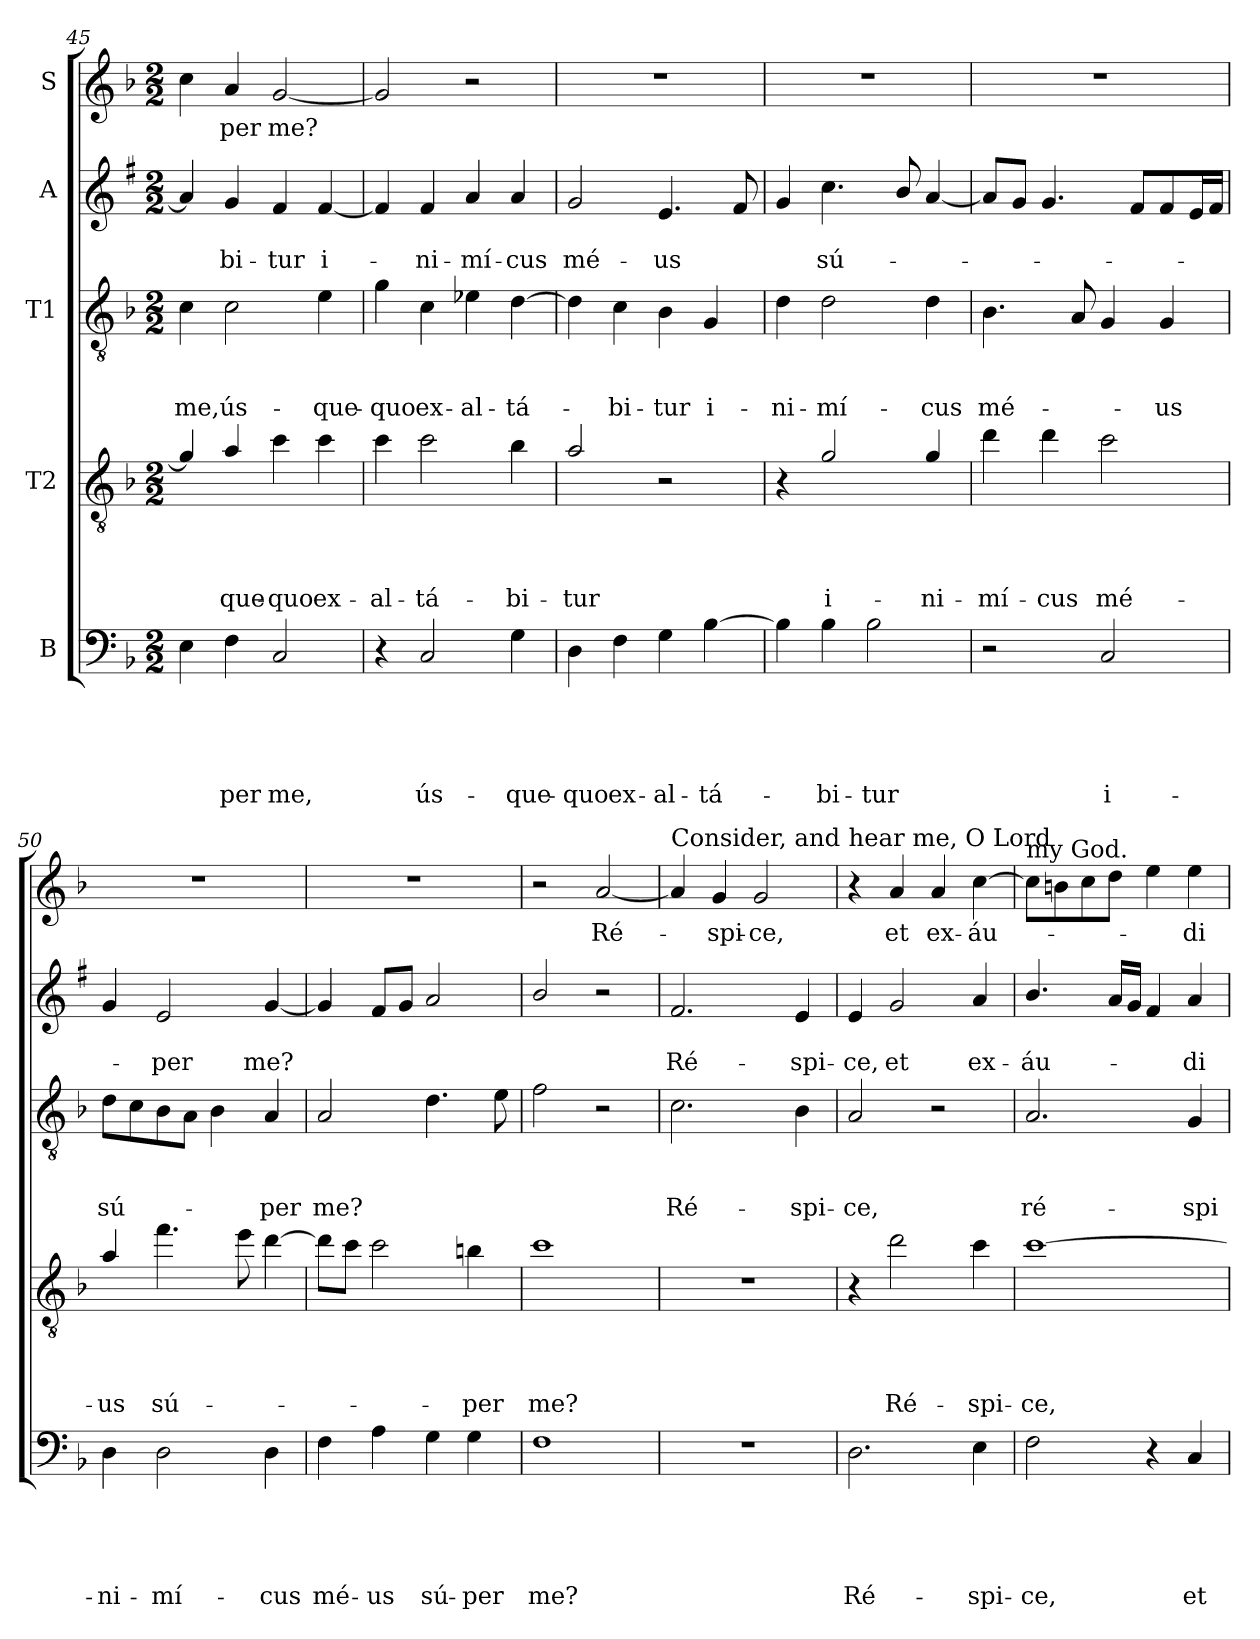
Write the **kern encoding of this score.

**kern	**text	**text	**text	**text	**text	**kern	**text	**text	**text	**text	**kern	**text	**text	**text	**kern	**text	**text	**kern	**text
*part5	*part5	*part5	*part5	*part5	*part5	*part4	*part4	*part4	*part4	*part4	*part3	*part3	*part3	*part3	*part2	*part2	*part2	*part1	*part1
*staff5	*staff5	*staff5	*staff5	*staff5	*staff5	*staff4	*staff4	*staff4	*staff4	*staff4	*staff3	*staff3	*staff3	*staff3	*staff2	*staff2	*staff2	*staff1	*staff1
*I"B	*	*	*	*	*	*I"T2	*	*	*	*	*I"T1	*	*	*	*I"A	*	*	*I"S	*
*clefF4	*	*	*	*	*	*clefGv2	*	*	*	*	*clefGv2	*	*	*	*clefG2	*	*	*clefG2	*
*	*	*	*	*	*	*ITrd8c14	*	*	*	*	*	*	*	*	*ITrd1c2	*	*	*	*
*k[b-]	*	*	*	*	*	*k[b-]	*	*	*	*	*k[b-]	*	*	*	*k[b-]	*	*	*k[b-]	*
*F:	*	*	*	*	*	*F:	*	*	*	*	*F:	*	*	*	*F:	*	*	*F:	*
*M2/2	*	*	*	*	*	*M2/2	*	*	*	*	*M2/2	*	*	*	*M2/2	*	*	*M2/2	*
=45	=45	=45	=45	=45	=45	=45	=45	=45	=45	=45	=45	=45	=45	=45	=45	=45	=45	=45	=45
!	!	!	!	!	!	!	!	!	!	!	!	!	!	!LO:LY:b	!	!	!	!	!
4E\	.	.	.	.	.	4G/]	.	.	.	.	4c\	.	.	me,	4g/]	.	.	4cc\	.
!	!	!	!	!	!LO:LY:b	!	!	!	!	!LO:LY:b	!	!	!	!LO:LY:b	!	!	!LO:LY:b	!	!LO:LY:b
4F\	.	.	.	.	-per	4A/	.	.	.	-que-	2c\	.	.	ús-	4f/	.	-bi-	4a/	-per
!	!	!	!	!	!LO:LY:b	!	!	!	!	!LO:LY:b	!	!	!	!	!	!	!LO:LY:b	!	!LO:LY:b
2C/	.	.	.	.	me,	4c\	.	.	.	-quo	.	.	.	.	4e/	.	-tur	[2g/	me?
!	!	!	!	!	!	!	!	!	!	!LO:LY:b	!	!	!	!LO:LY:b	!	!	!LO:LY:b	!	!
.	.	.	.	.	.	4c\	.	.	.	ex-	4e\	.	.	-que-	[4e/	.	i-	.	.
!!LO:PB:g=z
=46	=46	=46	=46	=46	=46	=46	=46	=46	=46	=46	=46	=46	=46	=46	=46	=46	=46	=46	=46
!	!	!	!	!	!	!	!	!	!	!LO:LY:b	!	!	!	!LO:LY:b	!	!	!	!	!
4r	.	.	.	.	.	4c\	.	.	.	-al-	4g\	.	.	-quo	4e/]	.	.	2g/]	.
!	!	!	!	!	!LO:LY:b	!	!	!	!	!LO:LY:b	!	!	!	!LO:LY:b	!	!	!LO:LY:b	!	!
2C/	.	.	.	.	ús-	2c\	.	.	.	-tá-	4c\	.	.	ex-	4e/	.	-ni-	.	.
!	!	!	!	!	!	!	!	!	!	!	!	!	!	!LO:LY:b	!	!	!LO:LY:b	!	!
.	.	.	.	.	.	.	.	.	.	.	4e-X\	.	.	-al-	4g/	.	-mí-	2r	.
!	!	!	!	!	!LO:LY:b	!	!	!	!	!LO:LY:b	!	!	!	!LO:LY:b	!	!	!LO:LY:b	!	!
4G\	.	.	.	.	-que-	4B-\	.	.	.	-bi-	[4d\	.	.	-tá-	4g/	.	-cus	.	.
=47	=47	=47	=47	=47	=47	=47	=47	=47	=47	=47	=47	=47	=47	=47	=47	=47	=47	=47	=47
!	!	!	!	!	!LO:LY:b	!	!	!	!	!LO:LY:b	!	!	!	!	!	!	!LO:LY:b	!	!
4D\	.	.	.	.	-quo	2A/	.	.	.	-tur	4d\]	.	.	.	2f/	.	mé-	1r	.
!	!	!	!	!	!LO:LY:b	!	!	!	!	!	!	!	!	!LO:LY:b	!	!	!	!	!
4F\	.	.	.	.	ex-	.	.	.	.	.	4c\	.	.	-bi-	.	.	.	.	.
!	!	!	!	!	!LO:LY:b	!	!	!	!	!	!	!	!	!LO:LY:b	!	!	!LO:LY:b	!	!
4G\	.	.	.	.	-al-	2r	.	.	.	.	4B-\	.	.	-tur	4.d/	.	-us	.	.
!	!	!	!	!	!LO:LY:b	!	!	!	!	!	!	!	!	!LO:LY:b	!	!	!	!	!
[4B-\	.	.	.	.	-tá-	.	.	.	.	.	4G/	.	.	i-	.	.	.	.	.
.	.	.	.	.	.	.	.	.	.	.	.	.	.	.	8e/	.	.	.	.
=48	=48	=48	=48	=48	=48	=48	=48	=48	=48	=48	=48	=48	=48	=48	=48	=48	=48	=48	=48
!	!	!	!	!	!	!	!	!	!	!	!	!	!	!LO:LY:b	!	!	!	!	!
4B-\]	.	.	.	.	.	4r	.	.	.	.	4d\	.	.	-ni-	4f/	.	.	1r	.
!	!	!	!	!	!LO:LY:b	!	!	!	!	!LO:LY:b	!	!	!	!LO:LY:b	!	!	!LO:LY:b	!	!
4B-\	.	.	.	.	-bi-	2G/	.	.	.	i-	2d\	.	.	-mí-	4.b-\	.	sú-	.	.
!	!	!	!	!	!LO:LY:b	!	!	!	!	!	!	!	!	!	!	!	!	!	!
2B-\	.	.	.	.	-tur	.	.	.	.	.	.	.	.	.	.	.	.	.	.
.	.	.	.	.	.	.	.	.	.	.	.	.	.	.	8a/	.	.	.	.
!	!	!	!	!	!	!	!	!	!	!LO:LY:b	!	!	!	!LO:LY:b	!	!	!	!	!
.	.	.	.	.	.	4G/	.	.	.	-ni-	4d\	.	.	-cus	[4g/	.	.	.	.
=49	=49	=49	=49	=49	=49	=49	=49	=49	=49	=49	=49	=49	=49	=49	=49	=49	=49	=49	=49
!	!	!	!	!	!	!	!	!	!	!LO:LY:b	!	!	!	!LO:LY:b	!	!	!	!	!
2r	.	.	.	.	.	4d\	.	.	.	-mí-	4.B-\	.	.	mé-	8g/L]	.	.	1r	.
.	.	.	.	.	.	.	.	.	.	.	.	.	.	.	8f/J	.	.	.	.
!	!	!	!	!	!	!	!	!	!	!LO:LY:b	!	!	!	!	!	!	!	!	!
.	.	.	.	.	.	4d\	.	.	.	-cus	.	.	.	.	4.f/	.	.	.	.
.	.	.	.	.	.	.	.	.	.	.	8A/	.	.	.	.	.	.	.	.
!	!	!	!	!	!LO:LY:b	!	!	!	!	!LO:LY:b	!	!	!	!	!	!	!	!	!
2C/	.	.	.	.	i-	2c\	.	.	.	mé-	4G/	.	.	.	.	.	.	.	.
.	.	.	.	.	.	.	.	.	.	.	.	.	.	.	8e/L	.	.	.	.
!	!	!	!	!	!	!	!	!	!	!	!	!	!	!LO:LY:b	!	!	!	!	!
.	.	.	.	.	.	.	.	.	.	.	4G/	.	.	-us	8e/	.	.	.	.
.	.	.	.	.	.	.	.	.	.	.	.	.	.	.	16d/L	.	.	.	.
.	.	.	.	.	.	.	.	.	.	.	.	.	.	.	16e/JJ	.	.	.	.
=50	=50	=50	=50	=50	=50	=50	=50	=50	=50	=50	=50	=50	=50	=50	=50	=50	=50	=50	=50
!	!	!	!	!	!LO:LY:b	!	!	!	!	!LO:LY:b	!	!	!	!LO:LY:b	!	!	!	!	!
4D\	.	.	.	.	-ni-	4A/	.	.	.	-us	8d\L	.	.	sú-	4f/	.	.	1r	.
.	.	.	.	.	.	.	.	.	.	.	8c\	.	.	.	.	.	.	.	.
!	!	!	!	!	!LO:LY:b	!	!	!	!	!LO:LY:b	!	!	!	!	!	!	!LO:LY:b	!	!
2D\	.	.	.	.	-mí-	4.f\	.	.	.	sú-	8B-\	.	.	.	2d/	.	-per	.	.
.	.	.	.	.	.	.	.	.	.	.	8A\J	.	.	.	.	.	.	.	.
.	.	.	.	.	.	.	.	.	.	.	4B-\	.	.	.	.	.	.	.	.
.	.	.	.	.	.	8e\	.	.	.	.	.	.	.	.	.	.	.	.	.
!	!	!	!	!	!LO:LY:b	!	!	!	!	!	!	!	!	!LO:LY:b	!	!	!LO:LY:b	!	!
4D\	.	.	.	.	-cus	[4d\	.	.	.	.	4A/	.	.	-per	[4f/	.	me?	.	.
!!LO:LB:g=z
=51	=51	=51	=51	=51	=51	=51	=51	=51	=51	=51	=51	=51	=51	=51	=51	=51	=51	=51	=51
!	!	!	!	!	!LO:LY:b	!	!	!	!	!	!	!	!	!LO:LY:b	!	!	!	!	!
4F\	.	.	.	.	mé-	8d\L]	.	.	.	.	2A/	.	.	me?	4f/]	.	.	1r	.
.	.	.	.	.	.	8c\J	.	.	.	.	.	.	.	.	.	.	.	.	.
!	!	!	!	!	!LO:LY:b	!	!	!	!	!	!	!	!	!	!	!	!	!	!
4A\	.	.	.	.	-us	2c\	.	.	.	.	.	.	.	.	8e/L	.	.	.	.
.	.	.	.	.	.	.	.	.	.	.	.	.	.	.	8f/J	.	.	.	.
!	!	!	!	!	!LO:LY:b	!	!	!	!	!	!	!	!	!	!	!	!	!	!
4G\	.	.	.	.	sú-	.	.	.	.	.	4.d\	.	.	.	2g/	.	.	.	.
!	!	!	!	!	!LO:LY:b	!	!	!	!	!LO:LY:b	!	!	!	!	!	!	!	!	!
4G\	.	.	.	.	-per	4B\	.	.	.	-per	.	.	.	.	.	.	.	.	.
.	.	.	.	.	.	.	.	.	.	.	8e\	.	.	.	.	.	.	.	.
=52	=52	=52	=52	=52	=52	=52	=52	=52	=52	=52	=52	=52	=52	=52	=52	=52	=52	=52	=52
!	!	!	!	!	!LO:LY:b	!	!	!	!	!LO:LY:b	!	!	!	!	!	!	!	!	!
1F	.	.	.	.	me?	1c	.	.	.	me?	2f\	.	.	.	2a/	.	.	2r	.
!	!	!	!	!	!	!	!	!	!	!	!	!	!	!	!	!	!	!	!LO:LY:b
.	.	.	.	.	.	.	.	.	.	.	2r	.	.	.	2r	.	.	[2a/	Ré-
=53	=53	=53	=53	=53	=53	=53	=53	=53	=53	=53	=53	=53	=53	=53	=53	=53	=53	=53	=53
!	!	!	!	!	!	!	!	!	!	!	!	!	!	!	!	!	!	!LO:TX:a:t=Consider, and	!
!	!	!	!	!	!	!	!	!	!	!	!	!	!	!LO:LY:b	!	!	!LO:LY:b	!	!
1r	.	.	.	.	.	1r	.	.	.	.	2.c\	.	.	Ré-	2.e/	.	Ré-	4a/]	.
!	!	!	!	!	!	!	!	!	!	!	!	!	!	!	!	!	!	!	!LO:LY:b
.	.	.	.	.	.	.	.	.	.	.	.	.	.	.	.	.	.	4g/	-spi-
!	!	!	!	!	!	!	!	!	!	!	!	!	!	!	!	!	!	!	!LO:LY:b
.	.	.	.	.	.	.	.	.	.	.	.	.	.	.	.	.	.	2g/	-ce,
!	!	!	!	!	!	!	!	!	!	!	!	!	!	!LO:LY:b	!	!	!LO:LY:b	!	!
.	.	.	.	.	.	.	.	.	.	.	4B-\	.	.	-spi-	4d/	.	-spi-	.	.
=54	=54	=54	=54	=54	=54	=54	=54	=54	=54	=54	=54	=54	=54	=54	=54	=54	=54	=54	=54
!	!	!	!	!	!	!	!	!	!	!	!	!	!	!	!	!	!	!LO:TX:a:t=hear me, O Lord	!
!	!	!	!	!	!LO:LY:b	!	!	!	!	!	!	!	!	!LO:LY:b	!	!	!LO:LY:b	!	!
2.D\	.	.	.	.	Ré-	4r	.	.	.	.	2A/	.	.	-ce,	4d/	.	-ce,	4r	.
!	!	!	!	!	!	!	!	!	!	!LO:LY:b	!	!	!	!	!	!	!LO:LY:b	!	!LO:LY:b
.	.	.	.	.	.	2d\	.	.	.	Ré-	.	.	.	.	2f/	.	et	4a/	et
!	!	!	!	!	!	!	!	!	!	!	!	!	!	!	!	!	!	!	!LO:LY:b
.	.	.	.	.	.	.	.	.	.	.	2r	.	.	.	.	.	.	4a/	ex-
!	!	!	!	!	!LO:LY:b	!	!	!	!	!LO:LY:b	!	!	!	!	!	!	!LO:LY:b	!	!LO:LY:b
4E\	.	.	.	.	-spi-	4c\	.	.	.	-spi-	.	.	.	.	4g/	.	ex-	[4cc\	-áu-
=55	=55	=55	=55	=55	=55	=55	=55	=55	=55	=55	=55	=55	=55	=55	=55	=55	=55	=55	=55
!	!	!	!	!	!	!	!	!	!	!	!	!	!	!	!	!	!	!LO:TX:a:t=my God.	!
!	!	!	!	!	!LO:LY:b	!	!	!	!	!LO:LY:b	!	!	!	!LO:LY:b	!	!	!LO:LY:b	!	!
2F\	.	.	.	.	-ce,	[1c	.	.	.	-ce,	2.A/	.	.	ré-	4.a/	.	-áu-	8cc\L]	.
.	.	.	.	.	.	.	.	.	.	.	.	.	.	.	.	.	.	8bn\	.
.	.	.	.	.	.	.	.	.	.	.	.	.	.	.	.	.	.	8cc\	.
.	.	.	.	.	.	.	.	.	.	.	.	.	.	.	16g/LL	.	.	8dd\J	.
.	.	.	.	.	.	.	.	.	.	.	.	.	.	.	16f/JJ	.	.	.	.
4r	.	.	.	.	.	.	.	.	.	.	.	.	.	.	4e/	.	.	4ee\	.
!	!	!	!	!	!LO:LY:b	!	!	!	!	!	!	!	!	!LO:LY:b	!	!	!LO:LY:b	!	!LO:LY:b
4C/	.	.	.	.	et	.	.	.	.	.	4G/	.	.	-spi-	4g/	.	-di	4ee\	-di
=	=	=	=	=	=	=	=	=	=	=	=	=	=	=	=	=	=	=	=
*-	*-	*-	*-	*-	*-	*-	*-	*-	*-	*-	*-	*-	*-	*-	*-	*-	*-	*-	*-
